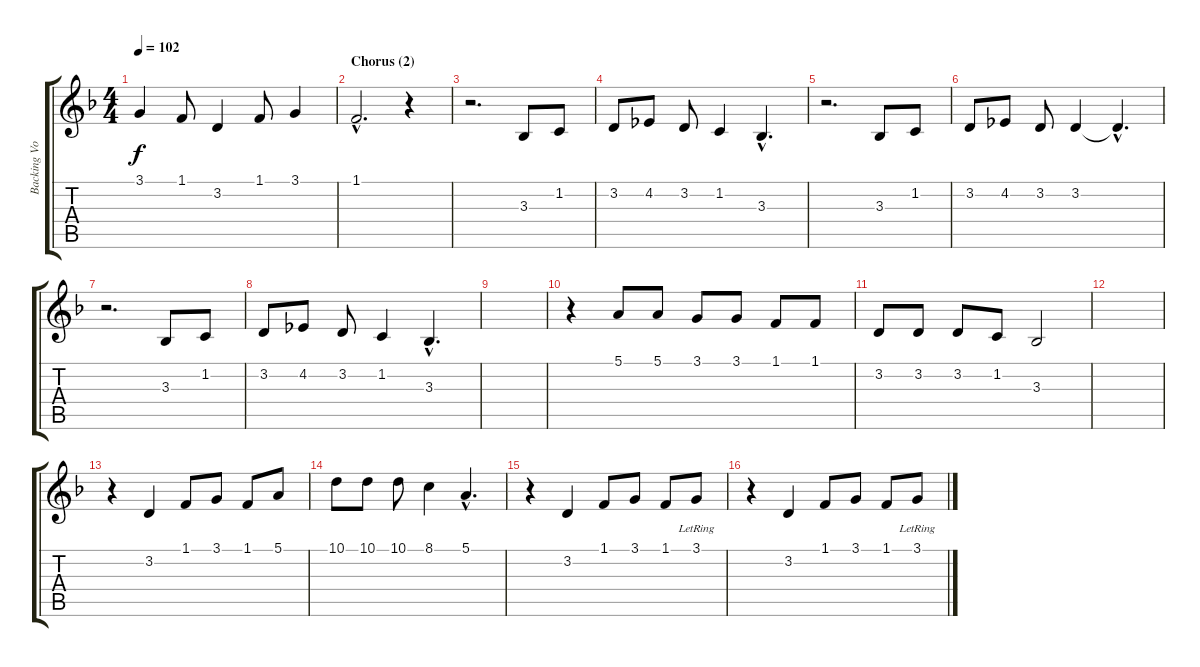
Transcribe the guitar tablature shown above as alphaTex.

\track ("Backing Vocals" "Backing Vo") {instrument synthstrings2}
\staff {score tabs}
\tuning (E4 B3 G3 D3 A2 E2) {hide}
\ts (4 4)
\tempo 102
\clef g2
\ks dminor
3.1.4{dy f} 1.1.8 3.2.4 1.1.8 3.1.4 |
\section ("" "Chorus (2)")
1.1{hac}.2{d} r.4 |
r.2{d} 3.3.8 1.2.8 |
3.2.8 4.2.8 3.2.8 1.2.4 3.3{hac}.4{d} |
r.2{d} 3.3.8 1.2.8 |
3.2.8 4.2.8 3.2.8 3.2.4 3.2{hac t}.4{d} |
r.2{d} 3.3.8 1.2.8 |
3.2.8 4.2.8 3.2.8 1.2.4 3.3{hac}.4{d} |
|
r.4 5.1.8 5.1.8 3.1.8 3.1.8 1.1.8 1.1.8 |
3.2.8 3.2.8 3.2.8 1.2.8 3.3.2 |
|
r.4 3.2.4 1.1.8 3.1.8 1.1.8 5.1.8 |
10.1.8 10.1.8 10.1.8 8.1.4 5.1{hac}.4{d} |
r.4 3.2.4 1.1.8 3.1.8 1.1.8 3.1{lr}.8 |
r.4 3.2.4 1.1.8 3.1.8 1.1.8 3.1{lr}.8
